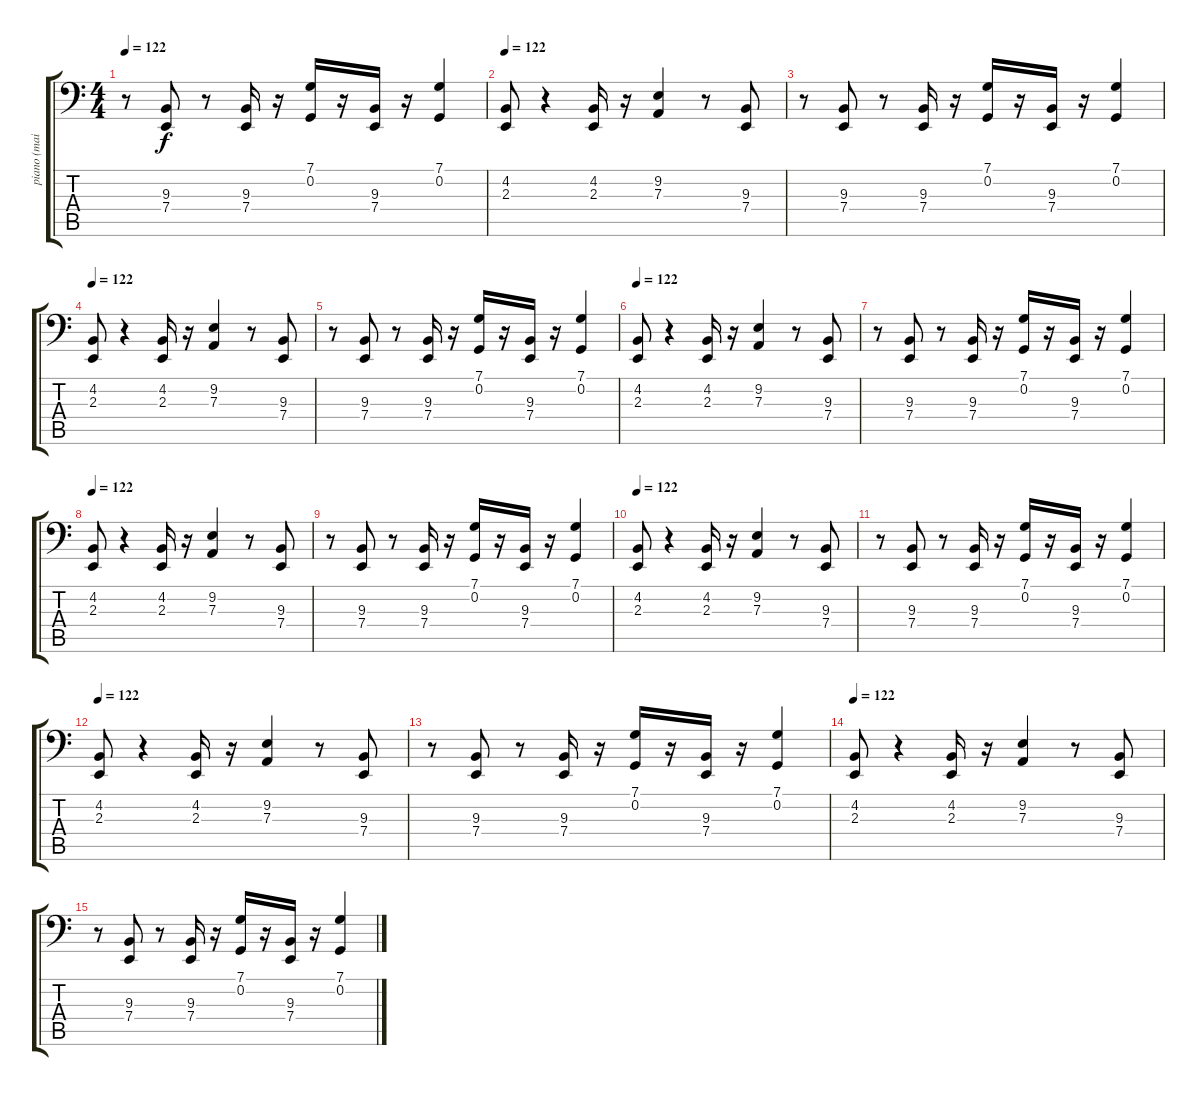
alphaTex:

\track ("piano (main Gauche)" "piano (mai") {instrument acousticgrandpiano}
\staff {score tabs}
\tuning (C3 G2 D2 A1 E1 B0) {hide}
\ts (4 4)
\tempo 122
\clef f4
\ks c
r.8{dy f} (9.3 7.4).8 r.8 (9.3 7.4).16 r.16 (7.1 0.2).16 r.16 (9.3 7.4).16 r.16 (7.1 0.2).4 |
\tempo 122
(4.2 2.3).8 r.4 (4.2 2.3).16 r.16 (9.2 7.3).4 r.8 (9.3 7.4).8 |
r.8 (9.3 7.4).8 r.8 (9.3 7.4).16 r.16 (7.1 0.2).16 r.16 (9.3 7.4).16 r.16 (7.1 0.2).4 |
\tempo 122
(4.2 2.3).8 r.4 (4.2 2.3).16 r.16 (9.2 7.3).4 r.8 (9.3 7.4).8 |
r.8 (9.3 7.4).8 r.8 (9.3 7.4).16 r.16 (7.1 0.2).16 r.16 (9.3 7.4).16 r.16 (7.1 0.2).4 |
\tempo 122
(4.2 2.3).8 r.4 (4.2 2.3).16 r.16 (9.2 7.3).4 r.8 (9.3 7.4).8 |
r.8 (9.3 7.4).8 r.8 (9.3 7.4).16 r.16 (7.1 0.2).16 r.16 (9.3 7.4).16 r.16 (7.1 0.2).4 |
\tempo 122
(4.2 2.3).8 r.4 (4.2 2.3).16 r.16 (9.2 7.3).4 r.8 (9.3 7.4).8 |
r.8 (9.3 7.4).8 r.8 (9.3 7.4).16 r.16 (7.1 0.2).16 r.16 (9.3 7.4).16 r.16 (7.1 0.2).4 |
\tempo 122
(4.2 2.3).8 r.4 (4.2 2.3).16 r.16 (9.2 7.3).4 r.8 (9.3 7.4).8 |
r.8 (9.3 7.4).8 r.8 (9.3 7.4).16 r.16 (7.1 0.2).16 r.16 (9.3 7.4).16 r.16 (7.1 0.2).4 |
\tempo 122
(4.2 2.3).8 r.4 (4.2 2.3).16 r.16 (9.2 7.3).4 r.8 (9.3 7.4).8 |
r.8 (9.3 7.4).8 r.8 (9.3 7.4).16 r.16 (7.1 0.2).16 r.16 (9.3 7.4).16 r.16 (7.1 0.2).4 |
\tempo 122
(4.2 2.3).8 r.4 (4.2 2.3).16 r.16 (9.2 7.3).4 r.8 (9.3 7.4).8 |
r.8 (9.3 7.4).8 r.8 (9.3 7.4).16 r.16 (7.1 0.2).16 r.16 (9.3 7.4).16 r.16 (7.1 0.2).4
